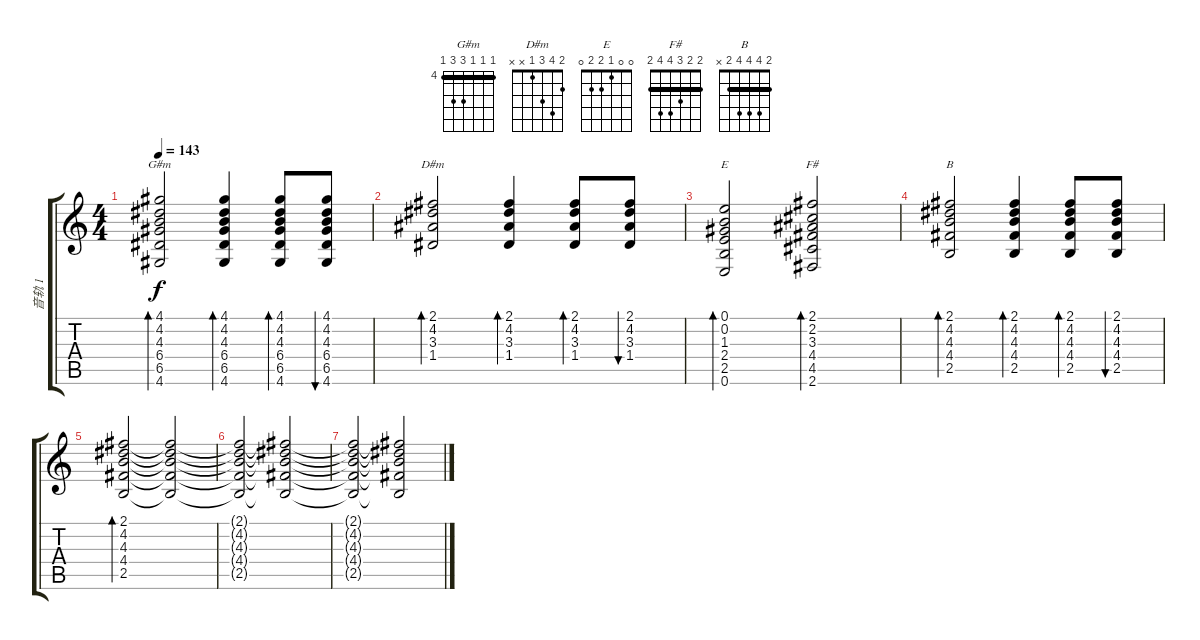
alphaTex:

\track ("音轨 1" "音轨 1") {instrument acousticguitarnylon}
\staff {score tabs}
\tuning (E4 B3 G3 D3 A2 E2) {hide}
\chord ("G#m" 4 4 4 6 6 4) {firstfret 4 barre 4}
\chord ("D#m" 2 4 3 1 x x)
\chord ("E" 0 0 1 2 2 0)
\chord ("F#" 2 2 3 4 4 2) {barre 2}
\chord ("B" 2 4 4 4 2 x) {barre 2}
\ts (4 4)
\tempo 143
\clef g2
\ks c
(4.1 4.2 4.3 6.4 6.5 4.6).2{bd 30 ch "G#m" dy f} (4.1 4.2 4.3 6.4 6.5 4.6).4{bd 30} (4.1 4.2 4.3 6.4 6.5 4.6).8{bd 30} (4.1 4.2 4.3 6.4 6.5 4.6).8{bu 30} |
(2.1 4.2 3.3 1.4).2{bd 30 ch "D#m"} (2.1 4.2 3.3 1.4).4{bd 30} (2.1 4.2 3.3 1.4).8{bd 30} (2.1 4.2 3.3 1.4).8{bu 30} |
(0.1 0.2 1.3 2.4 2.5 0.6).2{bd 60 ch "E"} (2.1 2.2 3.3 4.4 4.5 2.6).2{bd 60 ch "F#"} |
(2.1 4.2 4.3 4.4 2.5).2{bd 30 ch "B"} (2.1 4.2 4.3 4.4 2.5).4{bd 30} (2.1 4.2 4.3 4.4 2.5).8{bd 30} (2.1 4.2 4.3 4.4 2.5).8{bu 30} |
(2.1 4.2 4.3 4.4 2.5).2{bd 120} (2.1{t} 4.2{t} 4.3{t} 4.4{t} 2.5{t}).2 |
(2.1{t} 4.2{t} 4.3{t} 4.4{t} 2.5{t}).2 (2.1{t} 4.2{t} 4.3{t} 4.4{t} 2.5{t}).2 |
(2.1{t} 4.2{t} 4.3{t} 4.4{t} 2.5{t}).2 (2.1{t} 4.2{t} 4.3{t} 4.4{t} 2.5{t}).2
